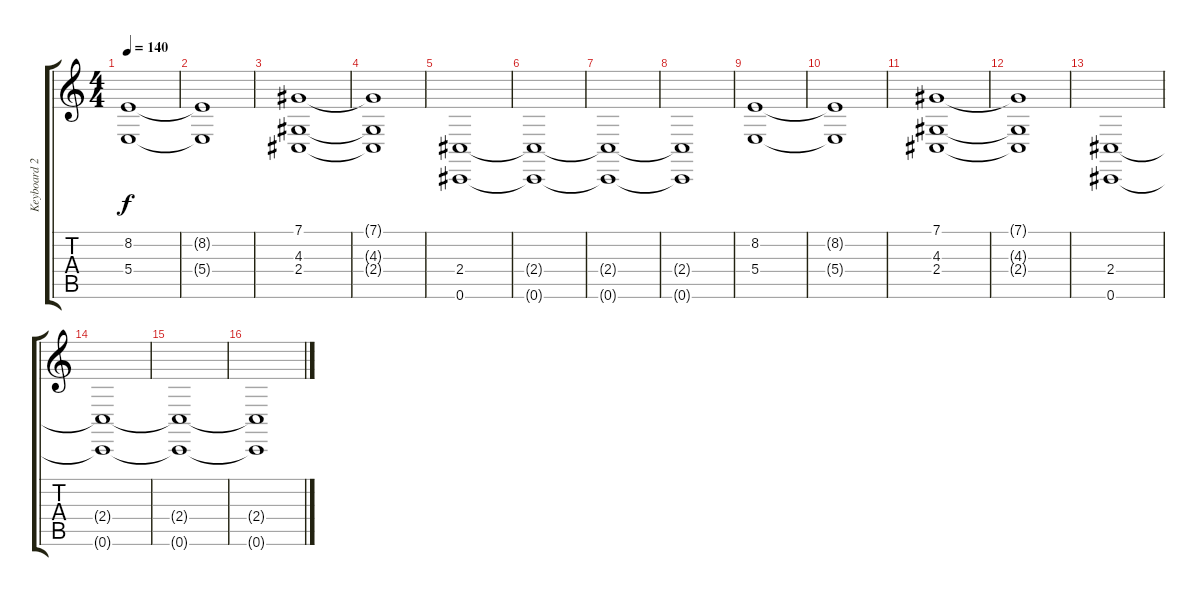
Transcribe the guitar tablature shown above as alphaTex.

\track ("Keyboard 2" "Keyboard 2") {instrument synthstrings1}
\staff {score tabs}
\tuning (Db4 Ab3 E3 B2 Gb2 Db2) {hide}
\ts (4 4)
\tempo 140
\clef g2
\ks c
(8.2 5.4).1{dy f volume 8} |
(8.2{t} 5.4{t}).1 |
(7.1 4.3 2.4).1 |
(7.1{t} 4.3{t} 2.4{t}).1 |
(2.4 0.6).1{volume 6} |
(2.4{t} 0.6{t}).1{volume 8} |
(2.4{t} 0.6{t}).1{volume 10} |
(2.4{t} 0.6{t}).1{volume 10} |
(8.2 5.4).1{volume 8} |
(8.2{t} 5.4{t}).1 |
(7.1 4.3 2.4).1 |
(7.1{t} 4.3{t} 2.4{t}).1 |
(2.4 0.6).1{volume 6} |
(2.4{t} 0.6{t}).1{volume 8} |
(2.4{t} 0.6{t}).1{volume 10} |
(2.4{t} 0.6{t}).1{volume 10}
